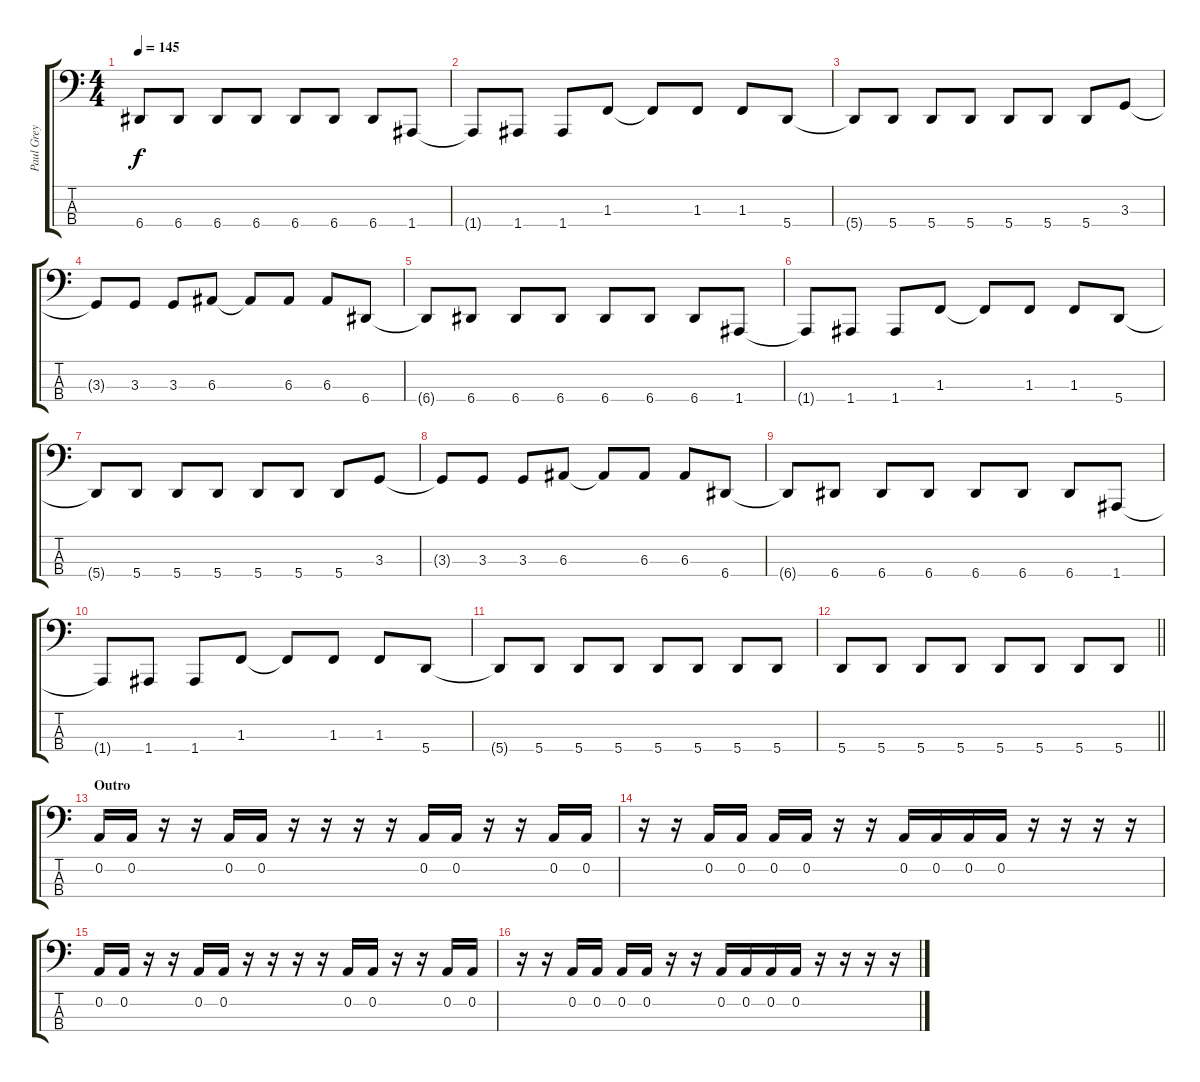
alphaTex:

\track ("Paul Grey" "Paul Grey") {instrument electricbassfinger}
\staff {score tabs}
\tuning (D2 A1 E1 A0) {hide}
\ts (4 4)
\tempo 145
\clef f4
\ks c
6.4{t}.8{dy f} 6.4.8 6.4.8 6.4.8 6.4.8 6.4.8 6.4.8 1.4.8 |
1.4{t}.8 1.4.8 1.4.8 1.3.8 1.3{t}.8 1.3.8 1.3.8 5.4.8 |
5.4{t}.8 5.4.8 5.4.8 5.4.8 5.4.8 5.4.8 5.4.8 3.3.8 |
3.3{t}.8 3.3.8 3.3.8 6.3.8 6.3{t}.8 6.3.8 6.3.8 6.4.8 |
6.4{t}.8 6.4.8 6.4.8 6.4.8 6.4.8 6.4.8 6.4.8 1.4.8 |
1.4{t}.8 1.4.8 1.4.8 1.3.8 1.3{t}.8 1.3.8 1.3.8 5.4.8 |
5.4{t}.8 5.4.8 5.4.8 5.4.8 5.4.8 5.4.8 5.4.8 3.3.8 |
3.3{t}.8 3.3.8 3.3.8 6.3.8 6.3{t}.8 6.3.8 6.3.8 6.4.8 |
6.4{t}.8 6.4.8 6.4.8 6.4.8 6.4.8 6.4.8 6.4.8 1.4.8 |
1.4{t}.8 1.4.8 1.4.8 1.3.8 1.3{t}.8 1.3.8 1.3.8 5.4.8 |
5.4{t}.8 5.4.8 5.4.8 5.4.8 5.4.8 5.4.8 5.4.8 5.4.8 |
\barLineRight lightlight
5.4.8 5.4.8 5.4.8 5.4.8 5.4.8 5.4.8 5.4.8 5.4.8 |
\section ("" "Outro")
0.2.16 0.2.16 r.16 r.16 0.2.16 0.2.16 r.16 r.16 r.16 r.16 0.2.16 0.2.16 r.16 r.16 0.2.16 0.2.16 |
r.16 r.16 0.2.16 0.2.16 0.2.16 0.2.16 r.16 r.16 0.2.16 0.2.16 0.2.16 0.2.16 r.16 r.16 r.16 r.16 |
0.2.16 0.2.16 r.16 r.16 0.2.16 0.2.16 r.16 r.16 r.16 r.16 0.2.16 0.2.16 r.16 r.16 0.2.16 0.2.16 |
r.16 r.16 0.2.16 0.2.16 0.2.16 0.2.16 r.16 r.16 0.2.16 0.2.16 0.2.16 0.2.16 r.16 r.16 r.16 r.16
